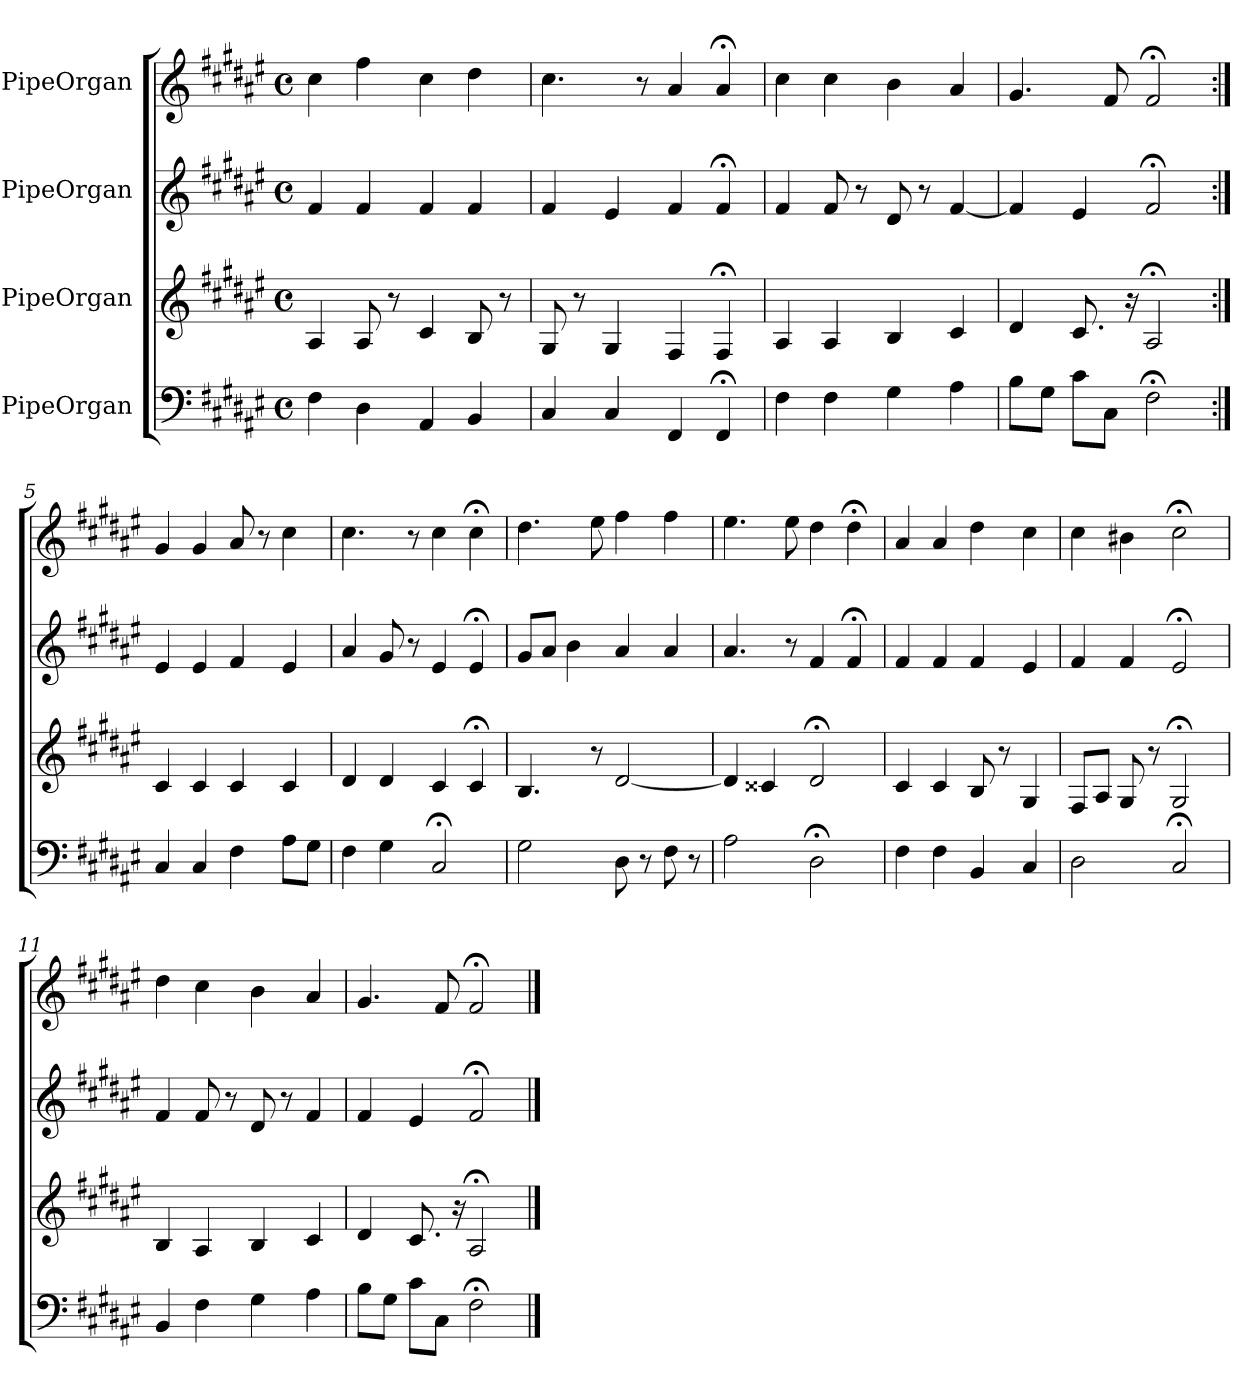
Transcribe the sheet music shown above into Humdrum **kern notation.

**kern	**kern	**kern	**kern
*part4	*part3	*part2	*part1
*staff4	*staff3	*staff2	*staff1
*I"PipeOrgan	*I"PipeOrgan	*I"PipeOrgan	*I"PipeOrgan
*k[f#c#g#d#a#e#]	*k[f#c#g#d#a#e#]	*k[f#c#g#d#a#e#]	*k[f#c#g#d#a#e#]
*F#:	*F#:	*F#:	*F#:
*M4/4	*M4/4	*M4/4	*M4/4
*met(c)	*met(c)	*met(c)	*met(c)
*MM60	*MM60	*MM60	*MM60
=1	=1	=1	=1
4F#	4A#	4f#	4cc#
4D#	8A#	4f#	4ff#
.	8r	.	.
4AA#	4c#	4f#	4cc#
4BB	8B	4f#	4dd#
.	8r	.	.
=2	=2	=2	=2
4C#	8G#	4f#	4.cc#
.	8r	.	.
4C#	4G#	4e#	.
.	.	.	8r
4FF#	4F#	4f#	4a#
4FF#;<	4F#;<	4f#;<	4a#;<
=3	=3	=3	=3
4F#	4A#	4f#	4cc#
4F#	4A#	8f#	4cc#
.	.	8r	.
4G#	4B	8d#	4b
.	.	8r	.
4A#	4c#	[4f#	4a#
=4	=4	=4	=4
8BL	4d#	4f#]	4.g#
8G#J	.	.	.
8c#L	8.c#	4e#	.
8C#J	.	.	8f#
.	16r	.	.
2F#;<	2A#;<	2f#;<	2f#;<
=5:|!	=5:|!	=5:|!	=5:|!
4C#	4c#	4e#	4g#
4C#	4c#	4e#	4g#
4F#	4c#	4f#	8a#
.	.	.	8r
8A#L	4c#	4e#	4cc#
8G#J	.	.	.
=6	=6	=6	=6
4F#	4d#	4a#	4.cc#
4G#	4d#	8g#	.
.	.	8r	8r
2C#;<	4c#	4e#	4cc#
.	4c#;<	4e#;<	4cc#;<
=7	=7	=7	=7
2G#	4.B	8g#L	4.dd#
.	.	8a#J	.
.	.	4b	.
.	8r	.	8ee#
8D#	[2d#	4a#	4ff#
8r	.	.	.
8F#	.	4a#	4ff#
8r	.	.	.
=8	=8	=8	=8
2A#	4d#]	4.a#	4.ee#
.	4c##X	.	.
.	.	8r	8ee#
2D#;<	2d#;<	4f#	4dd#
.	.	4f#;<	4dd#;<
=9	=9	=9	=9
4F#	4c#	4f#	4a#
4F#	4c#	4f#	4a#
4BB	8B	4f#	4dd#
.	8r	.	.
4C#	4G#	4e#	4cc#
=10	=10	=10	=10
2D#	8F#L	4f#	4cc#
.	8A#J	.	.
.	8G#	4f#	4b#X
.	8r	.	.
2C#;<	2G#;<	2e#;<	2cc#;<
=11	=11	=11	=11
4BB	4B	4f#	4dd#
4F#	4A#	8f#	4cc#
.	.	8r	.
4G#	4B	8d#	4b
.	.	8r	.
4A#	4c#	4f#	4a#
=12	=12	=12	=12
8BL	4d#	4f#	4.g#
8G#J	.	.	.
8c#L	8.c#	4e#	.
8C#J	.	.	8f#
.	16r	.	.
2F#;<	2A#;<	2f#;<	2f#;<
==	==	==	==
*-	*-	*-	*-
